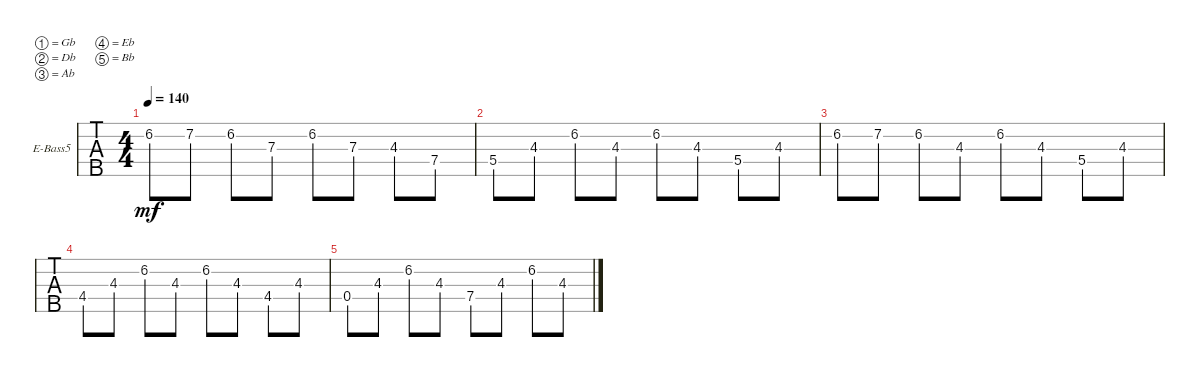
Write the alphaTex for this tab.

\defaultSystemsLayout 4
\bracketExtendMode groupsimilarinstruments
\firstSystemTrackNameOrientation horizontal
\otherSystemsTrackNameOrientation horizontal
\track ("Electric Bass" "E-Bass5") {instrument electricbassfinger}
\staff {tabs}
\tuning (Gb2 Db2 Ab1 Eb1 Bb0)
\ts (4 4)
\tempo 140
\clef f4
\ks c
6.2.8{dy mf} 7.2.8 6.2.8 7.3.8 6.2.8 7.3.8 4.3.8 7.4.8 |
5.4.8 4.3.8 6.2.8 4.3.8 6.2.8 4.3.8 5.4.8 4.3.8 |
6.2.8 7.2.8 6.2.8 4.3.8 6.2.8 4.3.8 5.4.8 4.3.8 |
4.4.8 4.3.8 6.2.8 4.3.8 6.2.8 4.3.8 4.4.8 4.3.8 |
0.4.8 4.3.8 6.2.8 4.3.8 7.4.8 4.3.8 6.2.8 4.3.8
